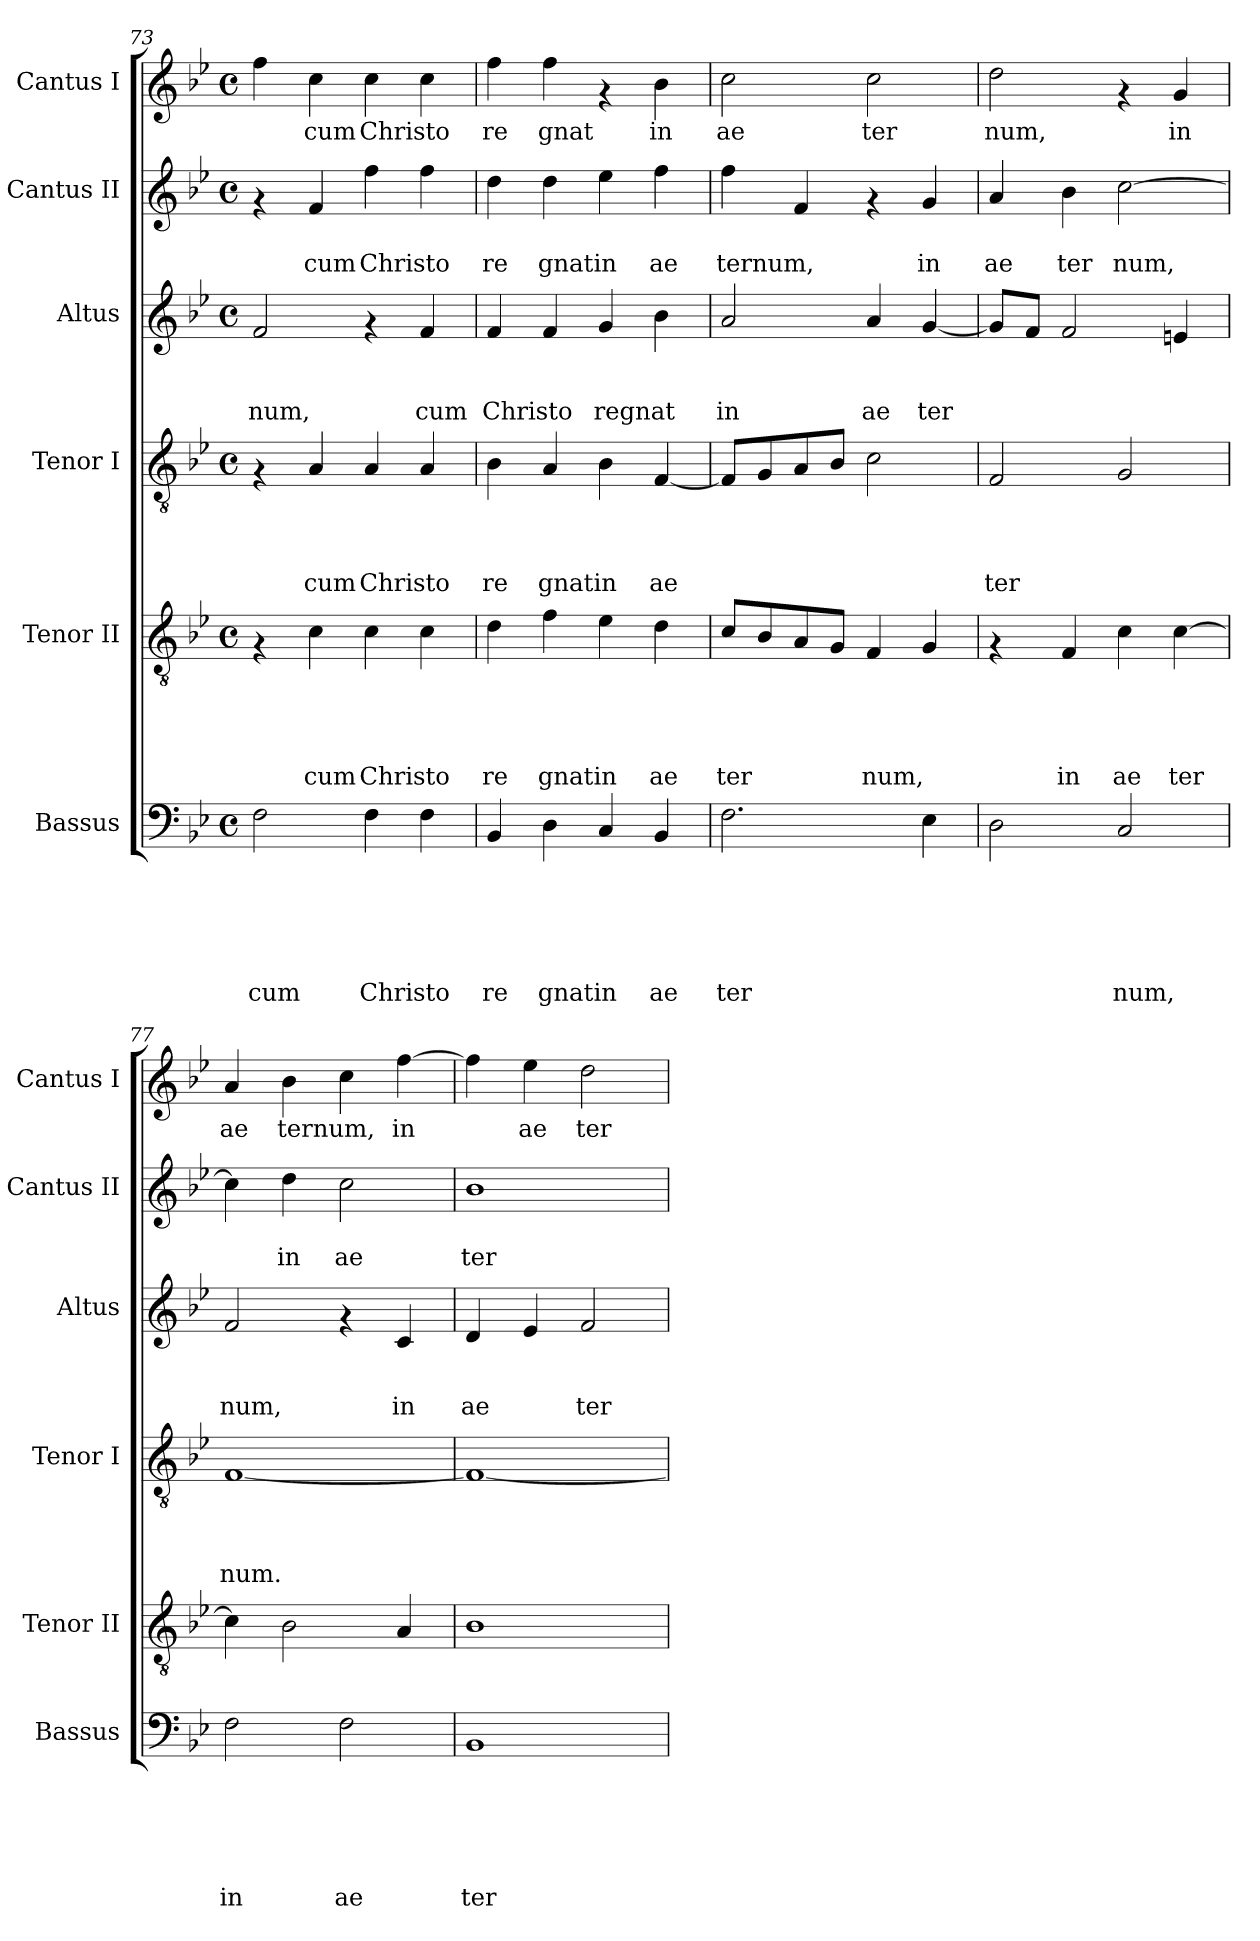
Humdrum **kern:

**kern	**text	**text	**text	**text	**text	**text	**kern	**text	**text	**text	**text	**text	**kern	**text	**text	**text	**text	**kern	**text	**text	**text	**kern	**text	**text	**kern	**text
*part6	*part6	*part6	*part6	*part6	*part6	*part6	*part5	*part5	*part5	*part5	*part5	*part5	*part4	*part4	*part4	*part4	*part4	*part3	*part3	*part3	*part3	*part2	*part2	*part2	*part1	*part1
*staff6	*staff6	*staff6	*staff6	*staff6	*staff6	*staff6	*staff5	*staff5	*staff5	*staff5	*staff5	*staff5	*staff4	*staff4	*staff4	*staff4	*staff4	*staff3	*staff3	*staff3	*staff3	*staff2	*staff2	*staff2	*staff1	*staff1
*I"Bassus	*	*	*	*	*	*	*I"Tenor II	*	*	*	*	*	*I"Tenor I	*	*	*	*	*I"Altus	*	*	*	*I"Cantus II	*	*	*I"Cantus I	*
*I'Bassus	*	*	*	*	*	*	*I'Tenor II	*	*	*	*	*	*I'Tenor I	*	*	*	*	*I'Altus	*	*	*	*I'Cantus II	*	*	*I'Cantus I	*
*clefF4	*	*	*	*	*	*	*clefGv2	*	*	*	*	*	*clefGv2	*	*	*	*	*clefG2	*	*	*	*clefG2	*	*	*clefG2	*
*k[b-e-]	*	*	*	*	*	*	*k[b-e-]	*	*	*	*	*	*k[b-e-]	*	*	*	*	*k[b-e-]	*	*	*	*k[b-e-]	*	*	*k[b-e-]	*
*B-:	*	*	*	*	*	*	*B-:	*	*	*	*	*	*B-:	*	*	*	*	*B-:	*	*	*	*B-:	*	*	*B-:	*
*M4/4	*	*	*	*	*	*	*M4/4	*	*	*	*	*	*M4/4	*	*	*	*	*M4/4	*	*	*	*M4/4	*	*	*M4/4	*
*met(c)	*	*	*	*	*	*	*met(c)	*	*	*	*	*	*met(c)	*	*	*	*	*met(c)	*	*	*	*met(c)	*	*	*met(c)	*
=73	=73	=73	=73	=73	=73	=73	=73	=73	=73	=73	=73	=73	=73	=73	=73	=73	=73	=73	=73	=73	=73	=73	=73	=73	=73	=73
!	!	!	!	!	!	!LO:LY:b	!	!	!	!	!	!	!	!	!	!	!	!	!	!	!LO:LY:b	!	!	!	!	!
2F\	.	.	.	.	.	cum	4rF	.	.	.	.	.	4rF	.	.	.	.	2f/	.	.	num,	4rf	.	.	4ff\	.
!	!	!	!	!	!	!	!	!	!	!	!	!LO:LY:b	!	!	!	!	!LO:LY:b	!	!	!	!	!	!	!LO:LY:b	!	!LO:LY:b
.	.	.	.	.	.	.	4c\	.	.	.	.	cum	4A/	.	.	.	cum	.	.	.	.	4f/	.	cum	4cc\	cum
!	!	!	!	!	!	!LO:LY:b	!	!	!	!	!	!LO:LY:b	!	!	!	!	!LO:LY:b	!	!	!	!	!	!	!LO:LY:b	!	!LO:LY:b
4F\	.	.	.	.	.	Christo	4c\	.	.	.	.	Christo	4A/	.	.	.	Christo	4rf	.	.	.	4ff\	.	Christo	4cc\	Christo
!	!	!	!	!	!	!	!	!	!	!	!	!	!	!	!	!	!	!	!	!	!LO:LY:b	!	!	!	!	!
4F\	.	.	.	.	.	.	4c\	.	.	.	.	.	4A/	.	.	.	.	4f/	.	.	cum	4ff\	.	.	4cc\	.
=74	=74	=74	=74	=74	=74	=74	=74	=74	=74	=74	=74	=74	=74	=74	=74	=74	=74	=74	=74	=74	=74	=74	=74	=74	=74	=74
!	!	!	!	!	!	!LO:LY:b	!	!	!	!	!	!LO:LY:b	!	!	!	!	!LO:LY:b	!	!	!	!LO:LY:b	!	!	!LO:LY:b	!	!LO:LY:b
4BB-/	.	.	.	.	.	re	4d\	.	.	.	.	re	4B-\	.	.	.	re	4f/	.	.	Christo	4dd\	.	re	4ff\	re
!	!	!	!	!	!	!LO:LY:b	!	!	!	!	!	!LO:LY:b	!	!	!	!	!LO:LY:b	!	!	!	!	!	!	!LO:LY:b	!	!LO:LY:b
4D\	.	.	.	.	.	gnat	4f\	.	.	.	.	gnat	4A/	.	.	.	gnat	4f/	.	.	.	4dd\	.	gnat	4ff\	gnat
!	!	!	!	!	!	!LO:LY:b	!	!	!	!	!	!LO:LY:b	!	!	!	!	!LO:LY:b	!	!	!	!LO:LY:b	!	!	!LO:LY:b	!	!
4C/	.	.	.	.	.	in	4e-\	.	.	.	.	in	4B-\	.	.	.	in	4g/	.	.	regnat	4ee-\	.	in	4rf	.
!	!	!	!	!	!	!LO:LY:b	!	!	!	!	!	!LO:LY:b	!	!	!	!	!LO:LY:b	!	!	!	!	!	!	!LO:LY:b	!	!LO:LY:b
4BB-/	.	.	.	.	.	ae	4d\	.	.	.	.	ae	[<4F/	.	.	.	ae	4b-\	.	.	.	4ff\	.	ae	4b-\	in
=75	=75	=75	=75	=75	=75	=75	=75	=75	=75	=75	=75	=75	=75	=75	=75	=75	=75	=75	=75	=75	=75	=75	=75	=75	=75	=75
!	!	!	!	!	!	!LO:LY:b	!	!	!	!	!	!LO:LY:b	!	!	!	!	!	!	!	!	!LO:LY:b	!	!	!LO:LY:b	!	!LO:LY:b
2.F\	.	.	.	.	.	ter	8c/L	.	.	.	.	ter	8F/L]	.	.	.	.	2a/	.	.	in	4ff\	.	ternum,	2cc\	ae
.	.	.	.	.	.	.	8B-/	.	.	.	.	.	8G/	.	.	.	.	.	.	.	.	.	.	.	.	.
.	.	.	.	.	.	.	8A/	.	.	.	.	.	8A/	.	.	.	.	.	.	.	.	4f/	.	.	.	.
.	.	.	.	.	.	.	8G/J	.	.	.	.	.	8B-/J	.	.	.	.	.	.	.	.	.	.	.	.	.
!	!	!	!	!	!	!	!	!	!	!	!	!LO:LY:b	!	!	!	!	!	!	!	!	!LO:LY:b	!	!	!	!	!LO:LY:b
.	.	.	.	.	.	.	4F/	.	.	.	.	num,	2c\	.	.	.	.	4a/	.	.	ae	4rf	.	.	2cc\	ter
!	!	!	!	!	!	!	!	!	!	!	!	!	!	!	!	!	!	!	!	!	!LO:LY:b	!	!	!LO:LY:b	!	!
4E-\	.	.	.	.	.	.	4G/	.	.	.	.	.	.	.	.	.	.	[<4g/	.	.	ter	4g/	.	in	.	.
=76	=76	=76	=76	=76	=76	=76	=76	=76	=76	=76	=76	=76	=76	=76	=76	=76	=76	=76	=76	=76	=76	=76	=76	=76	=76	=76
!	!	!	!	!	!	!	!	!	!	!	!	!	!	!	!	!	!LO:LY:b	!	!	!	!	!	!	!LO:LY:b	!	!LO:LY:b
2D\	.	.	.	.	.	.	4rF	.	.	.	.	.	2F/	.	.	.	ter	8g/L]	.	.	.	4a/	.	ae	2dd\	num,
.	.	.	.	.	.	.	.	.	.	.	.	.	.	.	.	.	.	8f/J	.	.	.	.	.	.	.	.
!	!	!	!	!	!	!	!	!	!	!	!	!LO:LY:b	!	!	!	!	!	!	!	!	!	!	!	!LO:LY:b	!	!
.	.	.	.	.	.	.	4F/	.	.	.	.	in	.	.	.	.	.	2f/	.	.	.	4b-\	.	ter	.	.
!	!	!	!	!	!	!LO:LY:b	!	!	!	!	!	!LO:LY:b	!	!	!	!	!	!	!	!	!	!	!	!LO:LY:b	!	!
2C/	.	.	.	.	.	num,	4c\	.	.	.	.	ae	2G/	.	.	.	.	.	.	.	.	[>2cc\	.	num,	4rf	.
!	!	!	!	!	!	!	!	!	!	!	!	!LO:LY:b	!	!	!	!	!	!	!	!	!	!	!	!	!	!LO:LY:b
.	.	.	.	.	.	.	[>4c\	.	.	.	.	ter	.	.	.	.	.	4en/	.	.	.	.	.	.	4g/	in
=77	=77	=77	=77	=77	=77	=77	=77	=77	=77	=77	=77	=77	=77	=77	=77	=77	=77	=77	=77	=77	=77	=77	=77	=77	=77	=77
!	!	!	!	!	!	!LO:LY:b	!	!	!	!	!	!	!	!	!	!	!LO:LY:b	!	!	!	!LO:LY:b	!	!	!	!	!LO:LY:b
2F\	.	.	.	.	.	in	4c\]	.	.	.	.	.	[<1F	.	.	.	num.	2f/	.	.	num,	4cc\]	.	.	4a/	ae
!	!	!	!	!	!	!	!	!	!	!	!	!	!	!	!	!	!	!	!	!	!	!	!	!LO:LY:b	!	!LO:LY:b
.	.	.	.	.	.	.	2B-\	.	.	.	.	.	.	.	.	.	.	.	.	.	.	4dd\	.	in	4b-\	ternum,
!	!	!	!	!	!	!LO:LY:b	!	!	!	!	!	!	!	!	!	!	!	!	!	!	!	!	!	!LO:LY:b	!	!
2F\	.	.	.	.	.	ae	.	.	.	.	.	.	.	.	.	.	.	4rf	.	.	.	2cc\	.	ae	4cc\	.
!	!	!	!	!	!	!	!	!	!	!	!	!	!	!	!	!	!	!	!	!	!LO:LY:b	!	!	!	!	!LO:LY:b
.	.	.	.	.	.	.	4A/	.	.	.	.	.	.	.	.	.	.	4c/	.	.	in	.	.	.	[>4ff\	in
=78	=78	=78	=78	=78	=78	=78	=78	=78	=78	=78	=78	=78	=78	=78	=78	=78	=78	=78	=78	=78	=78	=78	=78	=78	=78	=78
!	!	!	!	!	!	!LO:LY:b	!	!	!	!	!	!	!	!	!	!	!	!	!	!	!LO:LY:b	!	!	!LO:LY:b	!	!
1BB-	.	.	.	.	.	ter	1B-	.	.	.	.	.	1F_	.	.	.	.	4d/	.	.	ae	1b-	.	ter	4ff\]	.
!	!	!	!	!	!	!	!	!	!	!	!	!	!	!	!	!	!	!	!	!	!	!	!	!	!	!LO:LY:b
.	.	.	.	.	.	.	.	.	.	.	.	.	.	.	.	.	.	4e-/	.	.	.	.	.	.	4ee-\	ae
!	!	!	!	!	!	!	!	!	!	!	!	!	!	!	!	!	!	!	!	!	!LO:LY:b	!	!	!	!	!LO:LY:b
.	.	.	.	.	.	.	.	.	.	.	.	.	.	.	.	.	.	2f/	.	.	ter	.	.	.	2dd\	ter
=	=	=	=	=	=	=	=	=	=	=	=	=	=	=	=	=	=	=	=	=	=	=	=	=	=	=
*-	*-	*-	*-	*-	*-	*-	*-	*-	*-	*-	*-	*-	*-	*-	*-	*-	*-	*-	*-	*-	*-	*-	*-	*-	*-	*-
